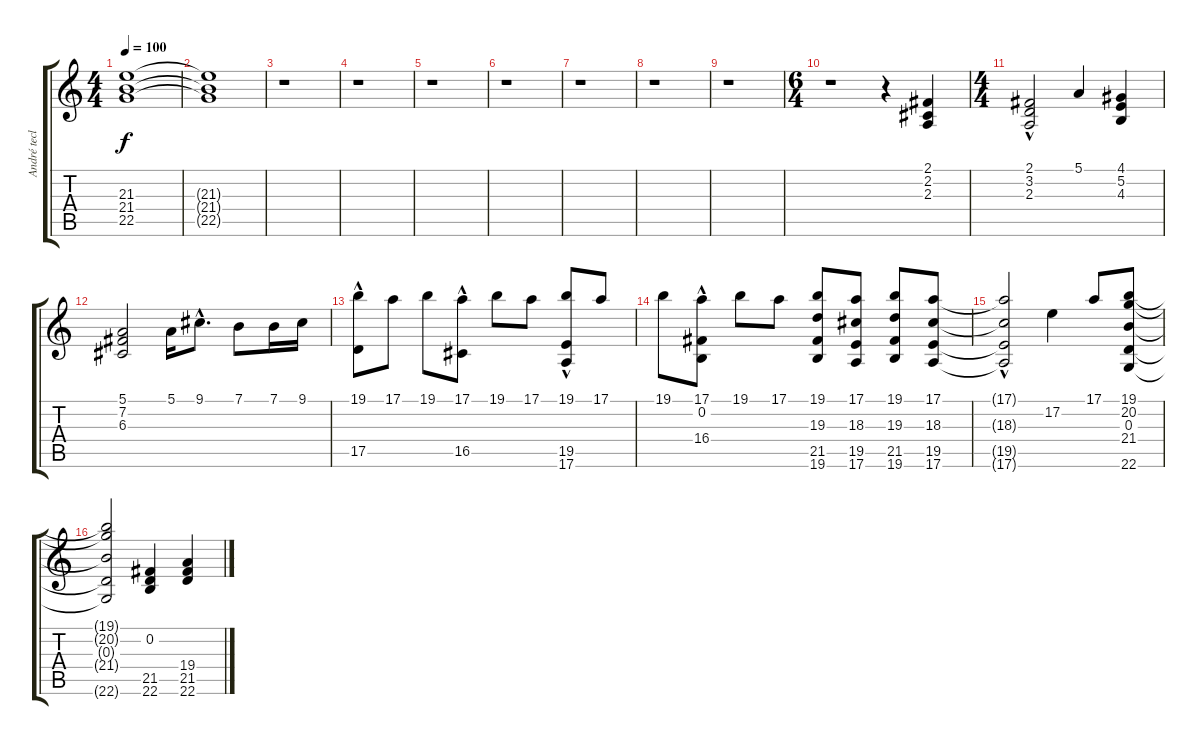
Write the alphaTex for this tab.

\track ("André tecl." "André tecl") {instrument stringensemble1}
\staff {score tabs}
\tuning (E4 B3 G3 D3 A2 E2) {hide}
\ts (4 4)
\tempo 100
\clef g2
\ks c
(21.3 21.4 22.5).1{dy f} |
(21.3{t} 21.4{t} 22.5{t}).1 |
r.1 |
r.1 |
r.1 |
r.1 |
r.1 |
r.1 |
r.1 |
\ts (6 4)
r.1 r.4 (2.1 2.2 2.3).4 |
\ts (4 4)
(2.1 3.2{hac} 2.3{hac}).2 5.1.4 (4.1 5.2 4.3).4 |
(5.1 7.2 6.3).2 5.1.16 9.1{hac}.8{d} 7.1.8 7.1.16 9.1.16 |
(19.1 17.5{hac}).8 17.1.8 19.1.8 (17.1 16.5{hac}).8 19.1.8 17.1.8 (19.1 19.5{hac} 17.6{hac}).8 17.1.8 |
19.1.8 (17.1 0.2{hac} 16.4{hac}).8 19.1.8 17.1.8 (19.1 19.3 21.5 19.6).8 (17.1 18.3 19.5 17.6).8 (19.1 19.3 21.5 19.6).8 (17.1 18.3 19.5 17.6).8 |
(17.1{t} 18.3{hac t} 19.5{hac t} 17.6{hac t}).2 17.2.4 17.1.8 (19.1 20.2 0.3 21.4 22.6).8 |
(19.1{t} 20.2{t} 0.3{t} 21.4{t} 22.6{t}).2 (0.2 21.5 22.6).4 (19.4 21.5 22.6).4
